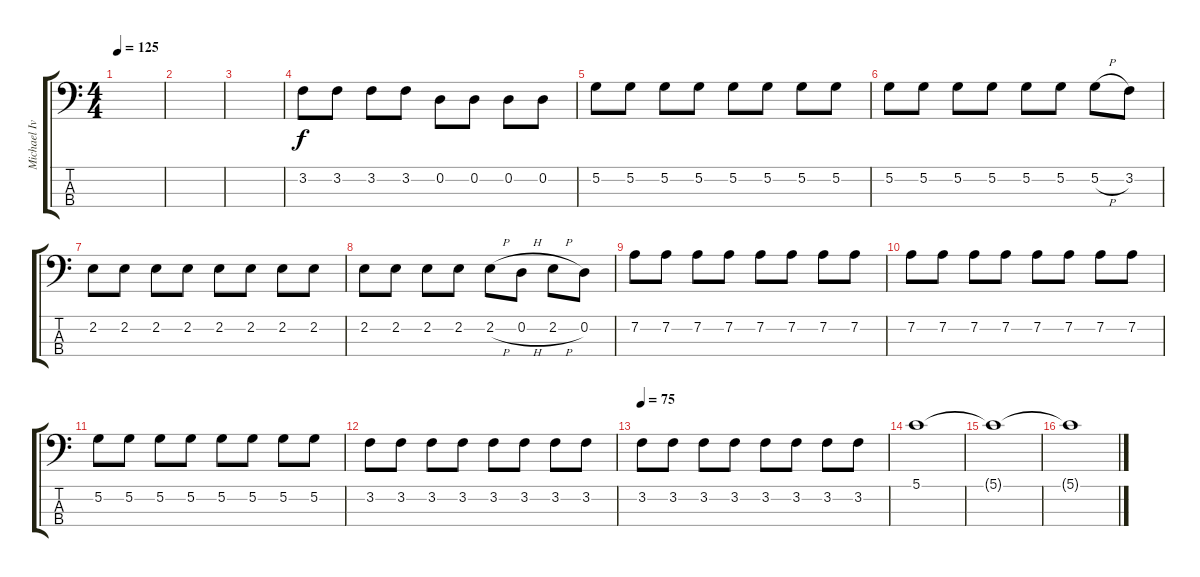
\track ("Michael Ivins (Bass)" "Michael Iv") {instrument electricbasspick}
\staff {score tabs}
\tuning (G2 D2 A1 E1) {hide}
\ts (4 4)
\tempo 125
\clef f4
\ks c
|
|
|
3.2.8 3.2.8 3.2.8 3.2.8 0.2.8 0.2.8 0.2.8 0.2.8 |
5.2.8 5.2.8 5.2.8 5.2.8 5.2.8 5.2.8 5.2.8 5.2.8 |
5.2.8 5.2.8 5.2.8 5.2.8 5.2.8 5.2.8 5.2{h}.8 3.2.8 |
2.2.8 2.2.8 2.2.8 2.2.8 2.2.8 2.2.8 2.2.8 2.2.8 |
2.2.8 2.2.8 2.2.8 2.2.8 2.2{h}.8 0.2{h}.8 2.2{h}.8 0.2.8 |
7.2.8 7.2.8 7.2.8 7.2.8 7.2.8 7.2.8 7.2.8 7.2.8 |
7.2.8 7.2.8 7.2.8 7.2.8 7.2.8 7.2.8 7.2.8 7.2.8 |
5.2.8 5.2.8 5.2.8 5.2.8 5.2.8 5.2.8 5.2.8 5.2.8 |
3.2.8 3.2.8 3.2.8 3.2.8 3.2.8 3.2.8 3.2.8 3.2.8 |
\tempo 75
3.2.8 3.2.8 3.2.8 3.2.8 3.2.8 3.2.8 3.2.8 3.2.8 |
5.1.1 |
5.1{t}.1 |
5.1{t}.1
